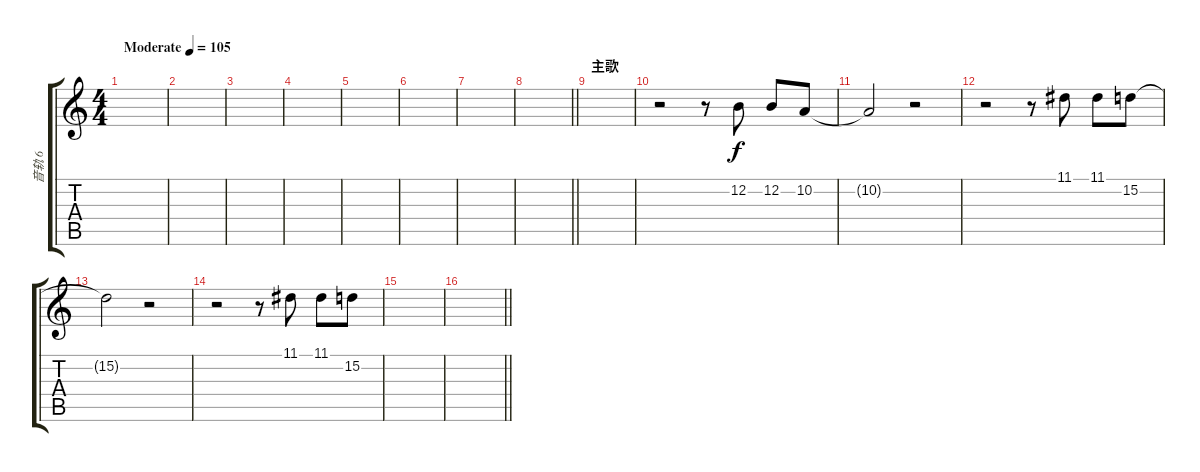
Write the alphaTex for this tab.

\track ("音轨 6" "音轨 6") {instrument drawbarorgan}
\staff {score tabs}
\tuning (E4 B3 G3 D3 A2 E2) {hide}
\ts (4 4)
\tempo (105 "Moderate")
\clef g2
\ks c
|
|
|
|
|
|
|
\barLineRight lightlight
|
\section ("" "主歌")
|
r.2 r.8 12.2.8 12.2.8 10.2.8 |
10.2{t}.2 r.2 |
r.2 r.8 11.1.8 11.1.8 15.2.8 |
15.2{t}.2 r.2 |
r.2 r.8 11.1.8 11.1.8 15.2.8 |
|
\barLineRight lightlight
